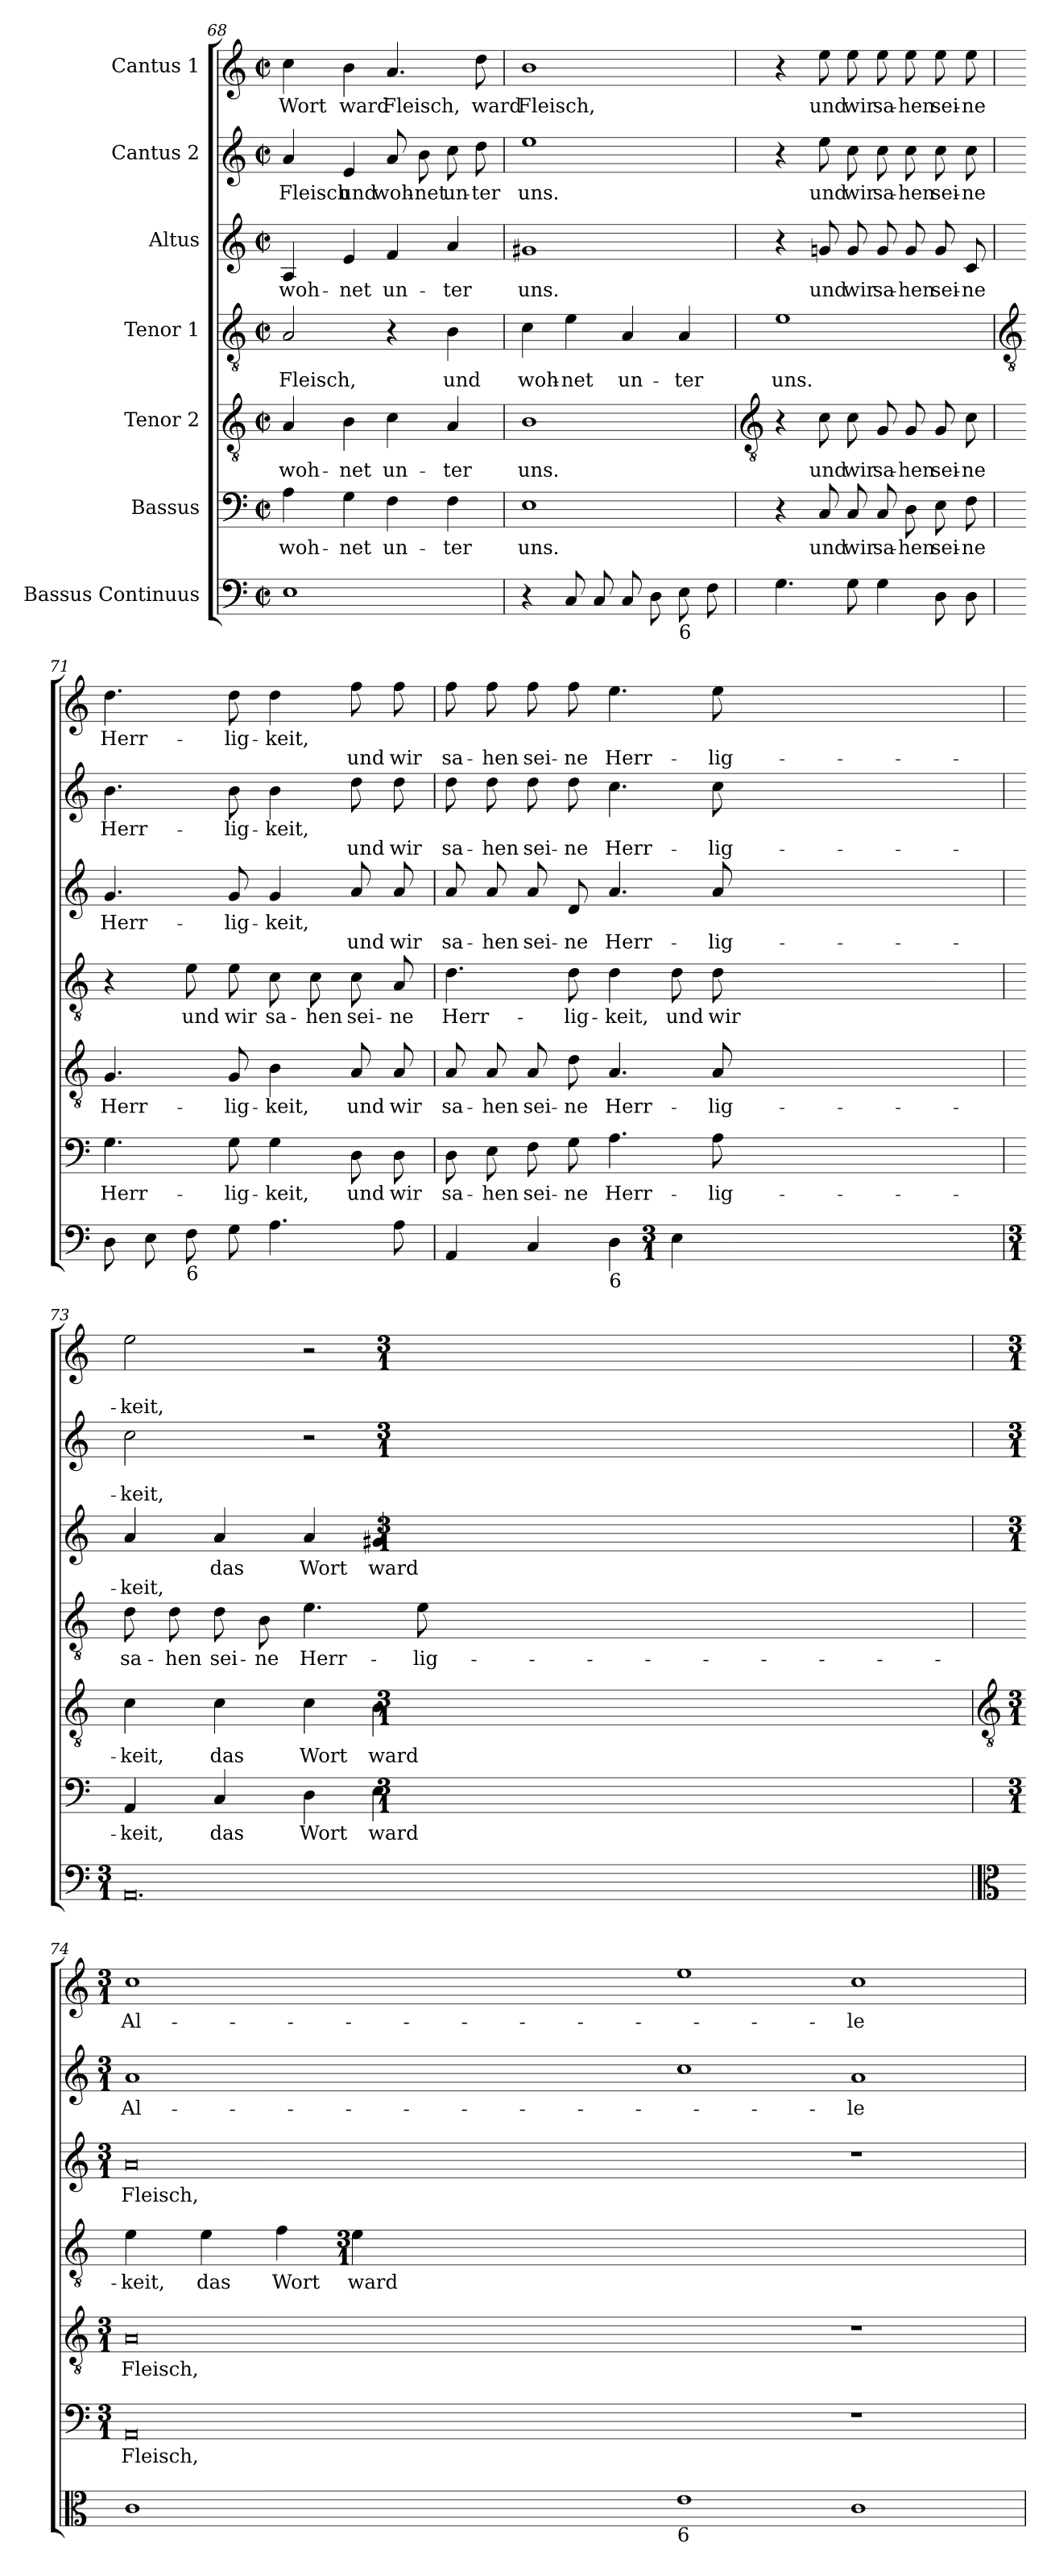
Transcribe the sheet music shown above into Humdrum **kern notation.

**kern	**kern	**text	**kern	**text	**kern	**text	**kern	**text	**text	**kern	**text	**text	**kern	**text	**text
*part7	*part6	*part6	*part5	*part5	*part4	*part4	*part3	*part3	*part3	*part2	*part2	*part2	*part1	*part1	*part1
*staff7	*staff6	*staff6	*staff5	*staff5	*staff4	*staff4	*staff3	*staff3	*staff3	*staff2	*staff2	*staff2	*staff1	*staff1	*staff1
*I"Bassus Continuus	*I"Bassus	*	*I"Tenor 2	*	*I"Tenor 1	*	*I"Altus	*	*	*I"Cantus 2	*	*	*I"Cantus 1	*	*
*clefF4	*clefF4	*	*clefGv2	*	*clefGv2	*	*clefG2	*	*	*clefG2	*	*	*clefG2	*	*
*k[]	*k[]	*	*k[]	*	*k[]	*	*k[]	*	*	*k[]	*	*	*k[]	*	*
*C:	*C:	*	*C:	*	*C:	*	*C:	*	*	*C:	*	*	*C:	*	*
*M2/2	*M2/2	*	*M2/2	*	*M2/2	*	*M2/2	*	*	*M2/2	*	*	*M2/2	*	*
*met(c|)	*met(c|)	*	*met(c|)	*	*met(c|)	*	*met(c|)	*	*	*met(c|)	*	*	*met(c|)	*	*
=68	=68	=68	=68	=68	=68	=68	=68	=68	=68	=68	=68	=68	=68	=68	=68
!	!	!LO:LY:b	!	!LO:LY:b	!	!LO:LY:b	!	!LO:LY:b	!	!	!LO:LY:b	!	!	!LO:LY:b	!
1E	4A	woh-	4A	woh-	2A	Fleisch,	4A	woh-	.	4a	Fleisch	.	4cc	Wort	.
!	!	!LO:LY:b	!	!LO:LY:b	!	!	!	!LO:LY:b	!	!	!LO:LY:b	!	!	!LO:LY:b	!
.	4G	-net	4B	-net	.	.	4e	-net	.	4e	und	.	4b	ward	.
!	!	!LO:LY:b	!	!LO:LY:b	!	!	!	!LO:LY:b	!	!	!LO:LY:b	!	!	!LO:LY:b	!
.	4F	un-	4c	un-	4r	.	4f	un-	.	8a	woh-	.	4.a	Fleisch,	.
!	!	!	!	!	!	!	!	!	!	!	!LO:LY:b	!	!	!	!
.	.	.	.	.	.	.	.	.	.	8b	-net	.	.	.	.
!	!	!LO:LY:b	!	!LO:LY:b	!	!LO:LY:b	!	!LO:LY:b	!	!	!LO:LY:b	!	!	!	!
.	4F	-ter	4A	-ter	4B	und	4a	-ter	.	8cc	un-	.	.	.	.
!	!	!	!	!	!	!	!	!	!	!	!LO:LY:b	!	!	!LO:LY:b	!
.	.	.	.	.	.	.	.	.	.	8dd	-ter	.	8dd	ward	.
!!LO:LB:g=z
=69	=69	=69	=69	=69	=69	=69	=69	=69	=69	=69	=69	=69	=69	=69	=69
!	!	!LO:LY:b	!	!LO:LY:b	!	!LO:LY:b	!	!LO:LY:b	!	!	!LO:LY:b	!	!	!LO:LY:b	!
4r	1E	uns.	1B	uns.	4c	woh-	1g#X	uns.	.	1ee	uns.	.	1b	Fleisch,	.
!	!	!	!	!	!	!LO:LY:b	!	!	!	!	!	!	!	!	!
8C	.	.	.	.	4e	-net	.	.	.	.	.	.	.	.	.
8C	.	.	.	.	.	.	.	.	.	.	.	.	.	.	.
!	!	!	!	!	!	!LO:LY:b	!	!	!	!	!	!	!	!	!
8C	.	.	.	.	4A	un-	.	.	.	.	.	.	.	.	.
8D	.	.	.	.	.	.	.	.	.	.	.	.	.	.	.
!LO:TX:b:t=6	!	!	!	!	!	!	!	!	!	!	!	!	!	!	!
!	!	!	!	!	!	!LO:LY:b	!	!	!	!	!	!	!	!	!
8E	.	.	.	.	4A	-ter	.	.	.	.	.	.	.	.	.
8F	.	.	.	.	.	.	.	.	.	.	.	.	.	.	.
!!LO:LB:g=z
=70	=70	=70	=70	=70	=70	=70	=70	=70	=70	=70	=70	=70	=70	=70	=70
*	*	*	*clefGv2	*	*	*	*	*	*	*	*	*	*	*	*
!	!	!	!	!	!	!LO:LY:b	!	!	!	!	!	!	!	!	!
4.G	4r	.	4r	.	1e	uns.	4r	.	.	4r	.	.	4r	.	.
!	!	!LO:LY:b	!	!LO:LY:b	!	!	!	!LO:LY:b	!	!	!LO:LY:b	!	!	!LO:LY:b	!
.	8C	und	8c	und	.	.	8gn	und	.	8ee	und	.	8ee	und	.
!	!	!LO:LY:b	!	!LO:LY:b	!	!	!	!LO:LY:b	!	!	!LO:LY:b	!	!	!LO:LY:b	!
8G	8C	wir	8c	wir	.	.	8g	wir	.	8cc	wir	.	8ee	wir	.
!	!	!LO:LY:b	!	!LO:LY:b	!	!	!	!LO:LY:b	!	!	!LO:LY:b	!	!	!LO:LY:b	!
4G	8C	sa-	8G	sa-	.	.	8g	sa-	.	8cc	sa-	.	8ee	sa-	.
!	!	!LO:LY:b	!	!LO:LY:b	!	!	!	!LO:LY:b	!	!	!LO:LY:b	!	!	!LO:LY:b	!
.	8D	-hen	8G	-hen	.	.	8g	-hen	.	8cc	-hen	.	8ee	-hen	.
!	!	!LO:LY:b	!	!LO:LY:b	!	!	!	!LO:LY:b	!	!	!LO:LY:b	!	!	!LO:LY:b	!
8D	8E	sei-	8G	sei-	.	.	8g	sei-	.	8cc	sei-	.	8ee	sei-	.
!	!	!LO:LY:b	!	!LO:LY:b	!	!	!	!LO:LY:b	!	!	!LO:LY:b	!	!	!LO:LY:b	!
8D	8F	-ne	8c	-ne	.	.	8c	-ne	.	8cc	-ne	.	8ee	-ne	.
!!LO:LB:g=z
=71	=71	=71	=71	=71	=71	=71	=71	=71	=71	=71	=71	=71	=71	=71	=71
*	*	*	*	*	*clefGv2	*	*	*	*	*	*	*	*	*	*
!	!	!LO:LY:b	!	!LO:LY:b	!	!	!	!LO:LY:b	!	!	!LO:LY:b	!	!	!LO:LY:b	!
8D	4.G	Herr-	4.G	Herr-	4r	.	4.g	Herr-	.	4.b	Herr-	.	4.dd	Herr-	.
8E	.	.	.	.	.	.	.	.	.	.	.	.	.	.	.
!LO:TX:b:t=6	!	!	!	!	!	!	!	!	!	!	!	!	!	!	!
!	!	!	!	!	!	!LO:LY:b	!	!	!	!	!	!	!	!	!
8F	.	.	.	.	8e	und	.	.	.	.	.	.	.	.	.
!	!	!LO:LY:b	!	!LO:LY:b	!	!LO:LY:b	!	!LO:LY:b	!	!	!LO:LY:b	!	!	!LO:LY:b	!
8G	8G	-lig-	8G	-lig-	8e	wir	8g	-lig-	.	8b	-lig-	.	8dd	-lig-	.
!	!	!LO:LY:b	!	!LO:LY:b	!	!LO:LY:b	!	!LO:LY:b	!	!	!LO:LY:b	!	!	!LO:LY:b	!
4.A	4G	-keit,	4B	-keit,	8c	sa-	4g	-keit,	.	4b	-keit,	.	4dd	-keit,	.
!	!	!	!	!	!	!LO:LY:b	!	!	!	!	!	!	!	!	!
.	.	.	.	.	8c	-hen	.	.	.	.	.	.	.	.	.
!	!	!LO:LY:b	!	!LO:LY:b	!	!LO:LY:b	!	!	!LO:LY:b	!	!	!LO:LY:b	!	!	!LO:LY:b
.	8D	und	8A	und	8c	sei-	8a	.	und	8dd	.	und	8ff	.	und
!	!	!LO:LY:b	!	!LO:LY:b	!	!LO:LY:b	!	!	!LO:LY:b	!	!	!LO:LY:b	!	!	!LO:LY:b
8A	8D	wir	8A	wir	8A	-ne	8a	.	wir	8dd	.	wir	8ff	.	wir
=72	=72	=72	=72	=72	=72	=72	=72	=72	=72	=72	=72	=72	=72	=72	=72
!	!	!LO:LY:b	!	!LO:LY:b	!	!LO:LY:b	!	!	!LO:LY:b	!	!	!LO:LY:b	!	!	!LO:LY:b
4AA	8D	sa-	8A	sa-	4.d	Herr-	8a	.	sa-	8dd	.	sa-	8ff	.	sa-
!	!	!LO:LY:b	!	!LO:LY:b	!	!	!	!	!LO:LY:b	!	!	!LO:LY:b	!	!	!LO:LY:b
.	8E	-hen	8A	-hen	.	.	8a	.	-hen	8dd	.	-hen	8ff	.	-hen
!LO:TX:b:t=6	!	!	!	!	!	!	!	!	!	!	!	!	!	!	!
!	!	!LO:LY:b	!	!LO:LY:b	!	!	!	!	!LO:LY:b	!	!	!LO:LY:b	!	!	!LO:LY:b
4C	8F	sei-	8A	sei-	.	.	8a	.	sei-	8dd	.	sei-	8ff	.	sei-
!	!	!LO:LY:b	!	!LO:LY:b	!	!LO:LY:b	!	!	!LO:LY:b	!	!	!LO:LY:b	!	!	!LO:LY:b
.	8G	-ne	8d	-ne	8d	-lig-	8d	.	-ne	8dd	.	-ne	8ff	.	-ne
!	!	!LO:LY:b	!	!LO:LY:b	!	!LO:LY:b	!	!	!LO:LY:b	!	!	!LO:LY:b	!	!	!LO:LY:b
4D	4.A	Herr-	4.A	Herr-	4d	-keit,	4.a	.	Herr-	4.cc	.	Herr-	4.ee	.	Herr-
!	!	!	!	!	!	!LO:LY:b	!	!	!	!	!	!	!	!	!
4E	.	.	.	.	8d	und	.	.	.	.	.	.	.	.	.
!	!	!LO:LY:b	!	!LO:LY:b	!	!LO:LY:b	!	!	!LO:LY:b	!	!	!LO:LY:b	!	!	!LO:LY:b
.	8A	-lig-	8A	-lig-	8d	wir	8a	.	-lig-	8cc	.	-lig-	8ee	.	-lig-
*M3/1	*	*	*	*	*	*	*	*	*	*	*	*	*	*	*
!!LO:LB:g=z
=73	=73	=73	=73	=73	=73	=73	=73	=73	=73	=73	=73	=73	=73	=73	=73
*M3/1	*	*	*	*	*	*	*	*	*	*	*	*	*	*	*
!	!	!LO:LY:b	!	!LO:LY:b	!	!LO:LY:b	!	!	!LO:LY:b	!	!	!LO:LY:b	!	!	!LO:LY:b
0.AA	4AA	-keit,	4c	-keit,	8d	sa-	4a	.	-keit,	2cc	.	-keit,	2ee	.	-keit,
!	!	!	!	!	!	!LO:LY:b	!	!	!	!	!	!	!	!	!
.	.	.	.	.	8d	-hen	.	.	.	.	.	.	.	.	.
!	!	!LO:LY:b	!	!LO:LY:b	!	!LO:LY:b	!	!LO:LY:b	!	!	!	!	!	!	!
.	4C	das	4c	das	8d	sei-	4a	das	.	.	.	.	.	.	.
!	!	!	!	!	!	!LO:LY:b	!	!	!	!	!	!	!	!	!
.	.	.	.	.	8B	-ne	.	.	.	.	.	.	.	.	.
!	!	!LO:LY:b	!	!LO:LY:b	!	!LO:LY:b	!	!LO:LY:b	!	!	!	!	!	!	!
.	4D	Wort	4c	Wort	4.e	Herr-	4a	Wort	.	2r	.	.	2r	.	.
!	!	!LO:LY:b	!	!LO:LY:b	!	!	!	!LO:LY:b	!	!	!	!	!	!	!
.	4E	ward	4B	ward	.	.	4g#X	ward	.	.	.	.	.	.	.
!	!	!	!	!	!	!LO:LY:b	!	!	!	!	!	!	!	!	!
.	.	.	.	.	8e	-lig-	.	.	.	.	.	.	.	.	.
*	*M3/1	*	*M3/1	*	*	*	*M3/1	*	*	*M3/1	*	*	*M3/1	*	*
.	0ryy	.	0ryy	.	0ryy	.	0ryy	.	.	0ryy	.	.	0ryy	.	.
!!LO:LB:g=z
=74	=74	=74	=74	=74	=74	=74	=74	=74	=74	=74	=74	=74	=74	=74	=74
*clefC3	*	*	*clefGv2	*	*	*	*	*	*	*	*	*	*	*	*
*	*M3/1	*	*M3/1	*	*	*	*M3/1	*	*	*M3/1	*	*	*M3/1	*	*
!	!	!LO:LY:b	!	!LO:LY:b	!	!LO:LY:b	!	!LO:LY:b	!	!	!LO:LY:b	!	!	!LO:LY:b	!
1c	0AA	Fleisch,	0A	Fleisch,	4e	-keit,	0a	Fleisch,	.	1a	Al-	.	1cc	Al-	.
!	!	!	!	!	!	!LO:LY:b	!	!	!	!	!	!	!	!	!
.	.	.	.	.	4e	das	.	.	.	.	.	.	.	.	.
!	!	!	!	!	!	!LO:LY:b	!	!	!	!	!	!	!	!	!
.	.	.	.	.	4f	Wort	.	.	.	.	.	.	.	.	.
!	!	!	!	!	!	!LO:LY:b	!	!	!	!	!	!	!	!	!
.	.	.	.	.	4e	ward	.	.	.	.	.	.	.	.	.
*	*	*	*	*	*M3/1	*	*	*	*	*	*	*	*	*	*
!LO:TX:b:t=6	!	!	!	!	!	!	!	!	!	!	!	!	!	!	!
1e	.	.	.	.	0ryy	.	.	.	.	1cc	.	.	1ee	.	.
!	!	!	!	!	!	!	!	!	!	!	!LO:LY:b	!	!	!LO:LY:b	!
1c	1r	.	1r	.	.	.	1r	.	.	1a	-le-	.	1cc	-le-	.
=	=	=	=	=	=	=	=	=	=	=	=	=	=	=	=
*-	*-	*-	*-	*-	*-	*-	*-	*-	*-	*-	*-	*-	*-	*-	*-
